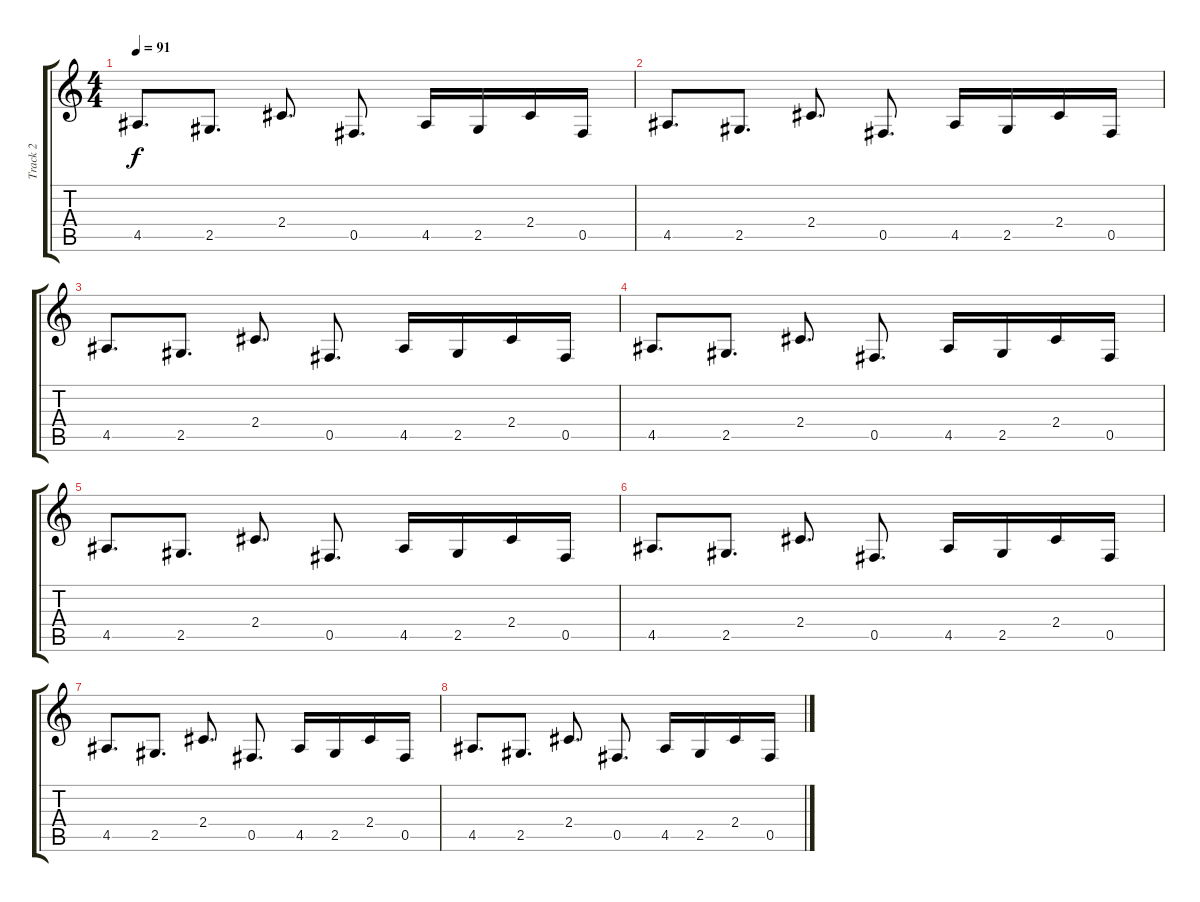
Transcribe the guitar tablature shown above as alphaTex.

\track ("Track 2" "Track 2") {instrument distortionguitar}
\staff {score tabs}
\tuning (Db4 Ab3 E3 B2 Gb2 B1) {hide}
\ts (4 4)
\tempo 91
\clef g2
\ks c
4.5.8{d dy f} 2.5.8{d} 2.4.8{d} 0.5.8{d} 4.5.16 2.5.16 2.4.16 0.5.16 |
4.5.8{d} 2.5.8{d} 2.4.8{d} 0.5.8{d} 4.5.16 2.5.16 2.4.16 0.5.16 |
4.5.8{d} 2.5.8{d} 2.4.8{d} 0.5.8{d} 4.5.16 2.5.16 2.4.16 0.5.16 |
4.5.8{d} 2.5.8{d} 2.4.8{d} 0.5.8{d} 4.5.16 2.5.16 2.4.16 0.5.16 |
4.5.8{d} 2.5.8{d} 2.4.8{d} 0.5.8{d} 4.5.16 2.5.16 2.4.16 0.5.16 |
4.5.8{d} 2.5.8{d} 2.4.8{d} 0.5.8{d} 4.5.16 2.5.16 2.4.16 0.5.16 |
4.5.8{d} 2.5.8{d} 2.4.8{d} 0.5.8{d} 4.5.16 2.5.16 2.4.16 0.5.16 |
4.5.8{d} 2.5.8{d} 2.4.8{d} 0.5.8{d} 4.5.16 2.5.16 2.4.16 0.5.16
